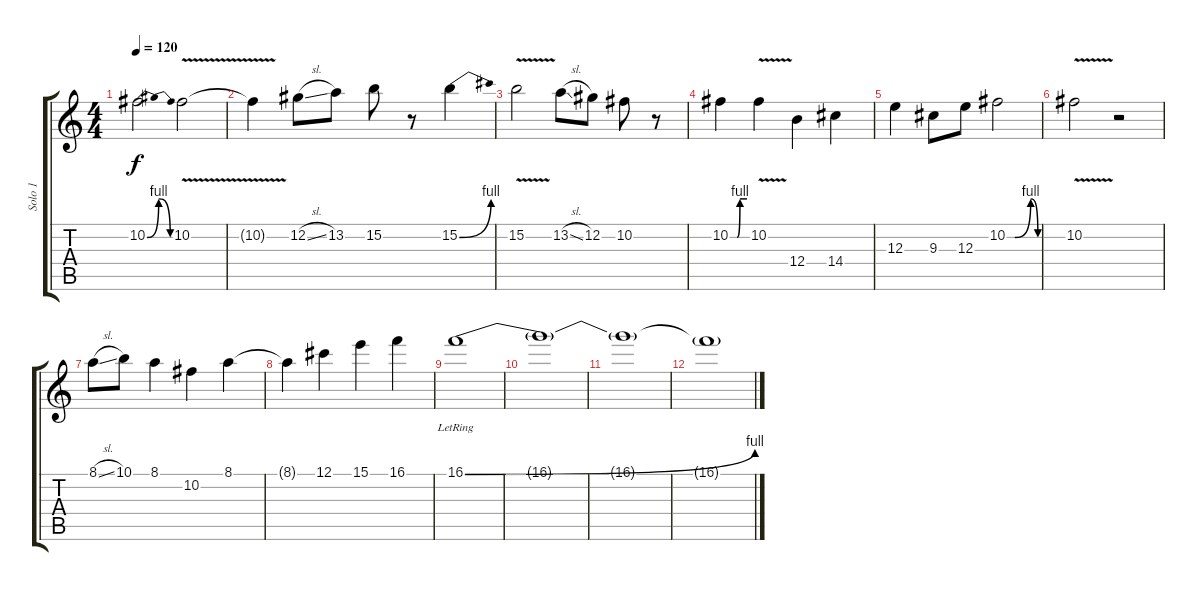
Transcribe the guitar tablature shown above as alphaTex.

\track ("Solo 1" "Solo 1") {instrument distortionguitar}
\staff {score tabs}
\tuning (Db4 Ab3 E3 B2 Gb2 Db2) {hide}
\ts (4 4)
\tempo 120
\clef g2
\ks c
10.2{be (bendrelease 0 0 45 4 45 4 60 0)}.2{dy f} 10.2{v}.2 |
10.2{t}.4 12.2{sl}.8 13.2.8 15.2.8 r.8 15.2{be (bend 0 0 60 4)}.4 |
15.2{v}.2 13.2{sl}.8 12.2.8 10.2.8 r.8 |
10.2{be (custom 0 0 25 0 35 4 60 4)}.4 10.2{v}.4 12.4.4 14.4.4 |
12.3.4 9.3.8 12.3.8 10.2{be (custom 0 0 15 0 46 4 60 0)}.2 |
10.2{v}.2 r.2 |
8.1{sl}.8 10.1.8 8.1.4 10.2.4 8.1.4 |
8.1{t}.4 12.1.4 15.1.4 16.1.4 |
16.1{be (bend 0 0 60 4) lr}.1 |
16.1{t}.1 |
16.1{t}.1 |
16.1{t}.1
